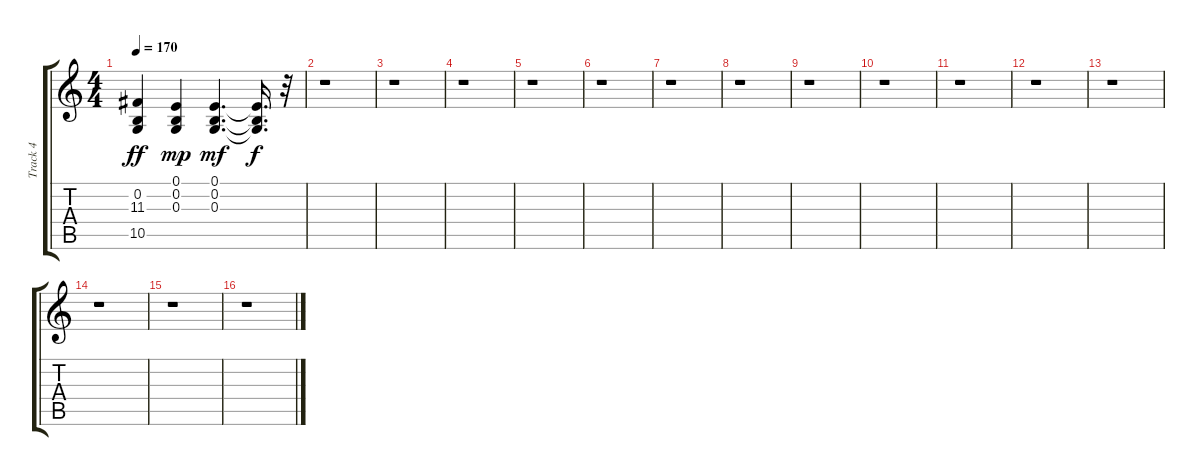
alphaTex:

\track ("Track 4" "Track 4") {instrument reedorgan}
\staff {score tabs}
\tuning (E4 B3 G3 D3 A2 E2) {hide}
\ts (4 4)
\tempo 170
\clef g2
\ks c
(0.2 11.3 10.5).4{dy ff} (0.1 0.2 0.3).4{dy mp} (0.1 0.2 0.3).4{d dy mf} (0.1{t} 0.2{t} 0.3{t}).16{d dy f} r.32 |
r.1 |
r.1 |
r.1 |
r.1 |
r.1 |
r.1 |
r.1 |
r.1 |
r.1 |
r.1 |
r.1 |
r.1 |
r.1 |
r.1 |
r.1
